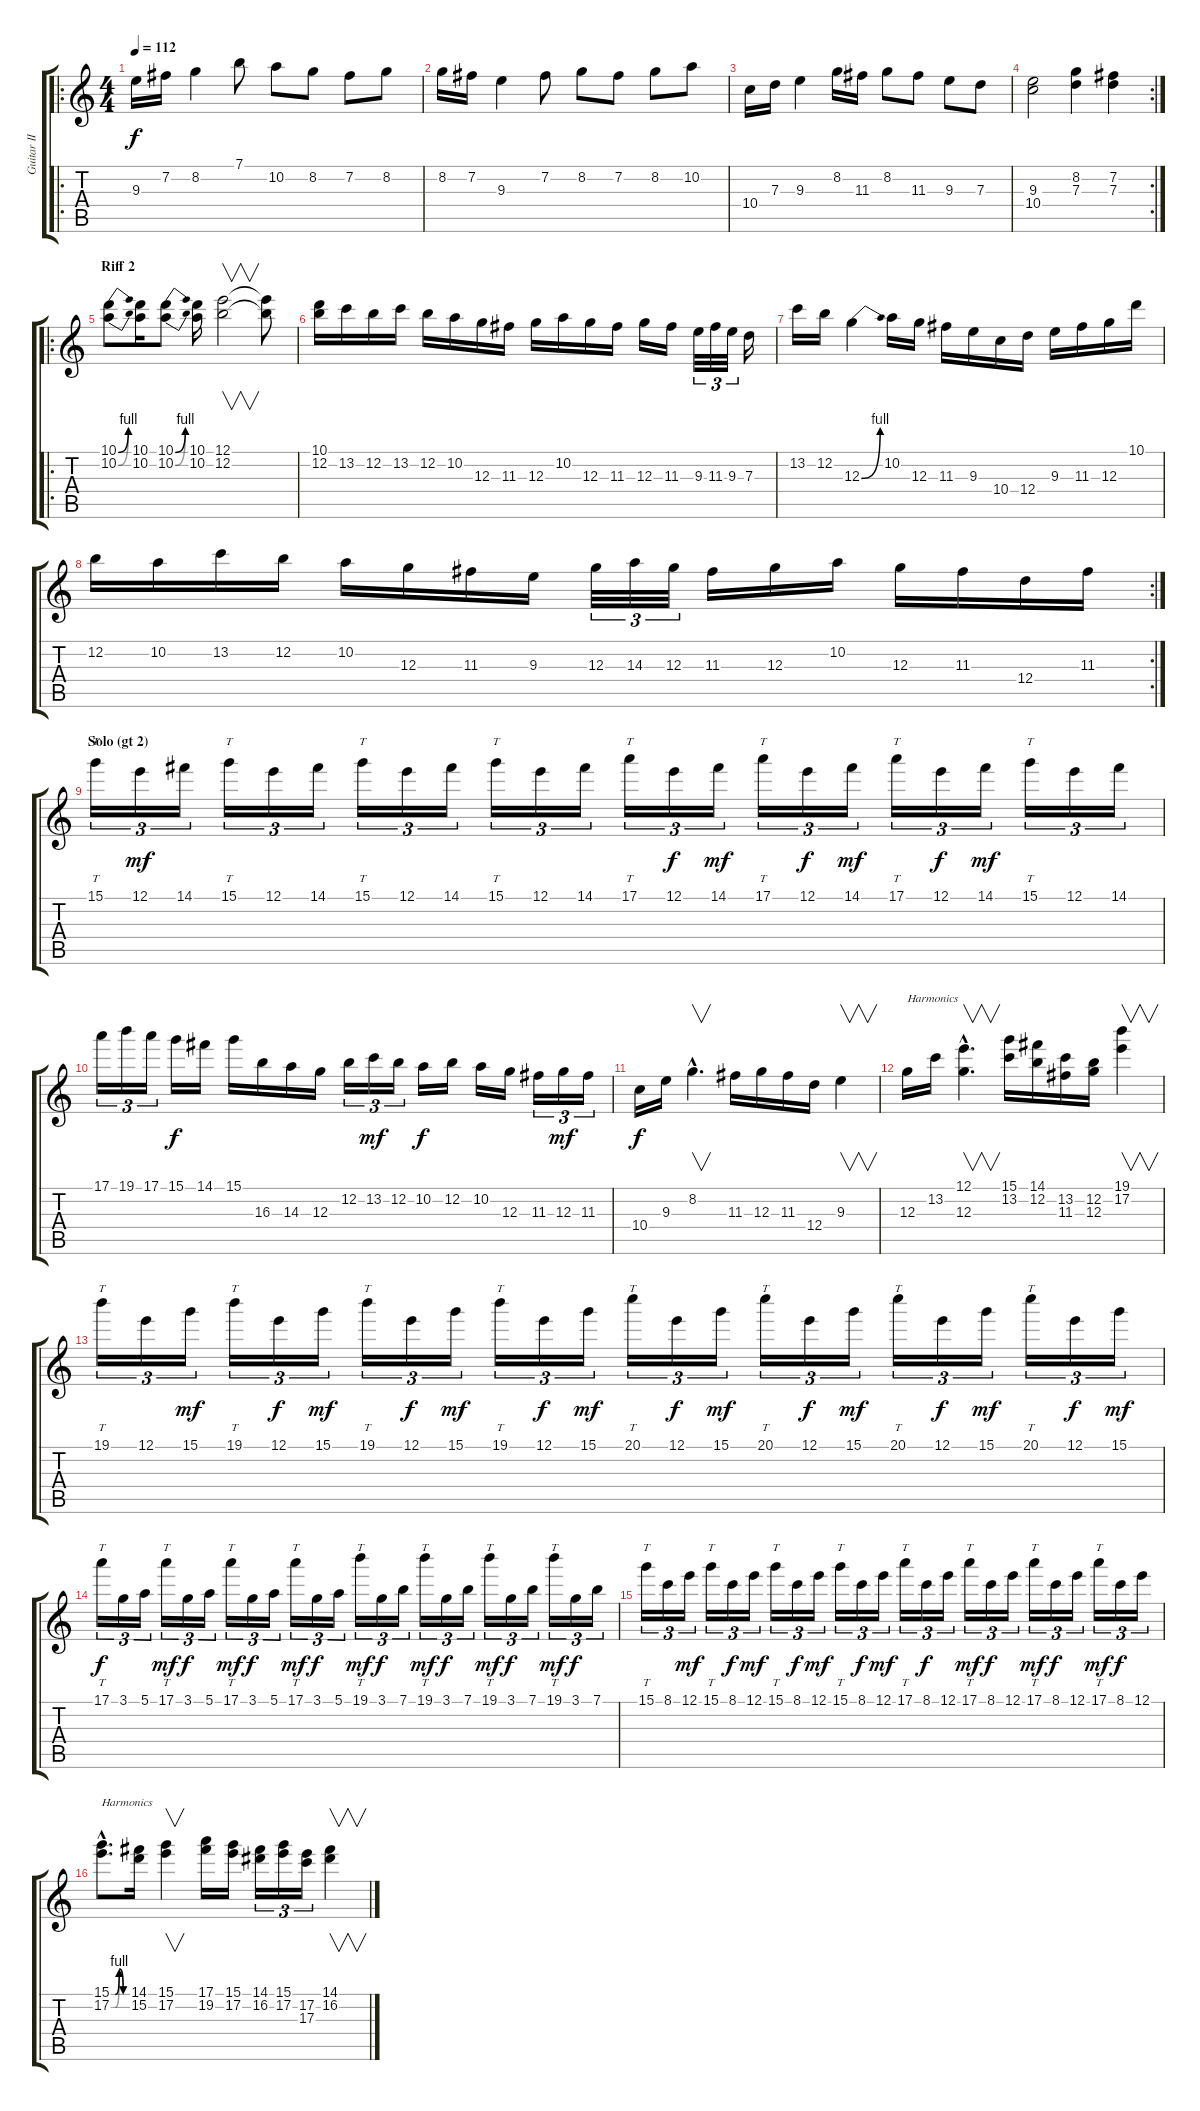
\track ("Guitar II" "Guitar II") {instrument distortionguitar}
\staff {score tabs}
\tuning (E4 B3 G3 D3 A2 E2) {hide}
\ro
\ts (4 4)
\tempo 112
\clef g2
\ks c
9.3.16{dy f} 7.2.16 8.2.4 7.1.8 10.2.8 8.2.8 7.2.8 8.2.8 |
8.2.16 7.2.16 9.3.4 7.2.8 8.2.8 7.2.8 8.2.8 10.2.8 |
10.4.16 7.3.16 9.3.4 8.2.16 11.3.16 8.2.8 11.3.8 9.3.8 7.3.8 |
\rc 2
(9.3 10.4).2 (8.2 7.3).4 (7.2 7.3).4 |
\ro
\section ("" "Riff 2")
(10.1{be (bend 0 0 60 4)} 10.2{be (bend 0 0 60 4)}).8 (10.1 10.2).16{balance 3} (10.1{be (bend 0 0 60 4)} 10.2{be (bend 0 0 60 4)}).8{balance 13} (10.1 10.2).16{balance 3} (12.1 12.2).2{v balance 13} (12.1{t} 12.2{t}).8 |
(10.1 12.2).16 13.2.16 12.2.16 13.2.16 12.2.16 10.2.16 12.3.16 11.3.16 12.3.16 10.2.16 12.3.16 11.3.16 12.3.16 11.3.16 9.3.32{tu (3 2)} 11.3.32{tu (3 2)} 9.3.32{tu (3 2)} 7.3.16 |
13.2.16 12.2.16 12.3{be (bend 0 0 60 4)}.4 10.2.16 12.3.16 11.3.16 9.3.16 10.4.16 12.4.16 9.3.16 11.3.16 12.3.16 10.1.16 |
\rc 2
12.2.16 10.2.16 13.2.16 12.2.16 10.2.16 12.3.16 11.3.16 9.3.16 12.3.32{tu (3 2)} 14.3.32{tu (3 2)} 12.3.32{tu (3 2)} 11.3.16 12.3.16 10.2.16 12.3.16 11.3.16 12.4.16 11.3.16 |
\section ("" "Solo (gt 2)")
15.1.16{tt tu (3 2) volume 14} 12.1.16{tu (3 2) dy mf} 14.1.16{tu (3 2)} 15.1.16{tt tu (3 2)} 12.1.16{tu (3 2)} 14.1.16{tu (3 2)} 15.1.16{tt tu (3 2)} 12.1.16{tu (3 2)} 14.1.16{tu (3 2)} 15.1.16{tt tu (3 2)} 12.1.16{tu (3 2)} 14.1.16{tu (3 2)} 17.1.16{tt tu (3 2)} 12.1.16{tu (3 2) dy f} 14.1.16{tu (3 2) dy mf} 17.1.16{tt tu (3 2)} 12.1.16{tu (3 2) dy f} 14.1.16{tu (3 2) dy mf} 17.1.16{tt tu (3 2)} 12.1.16{tu (3 2) dy f} 14.1.16{tu (3 2) dy mf} 15.1.16{tt tu (3 2)} 12.1.16{tu (3 2)} 14.1.16{tu (3 2)} |
17.1.16{tu (3 2)} 19.1.16{tu (3 2)} 17.1.16{tu (3 2)} 15.1.16{dy f} 14.1.16 15.1.16 16.3.16 14.3.16 12.3.16 12.2.16{tu (3 2)} 13.2.16{tu (3 2) dy mf} 12.2.16{tu (3 2)} 10.2.16{dy f} 12.2.16 10.2.16 12.3.16 11.3.16{tu (3 2)} 12.3.16{tu (3 2) dy mf} 11.3.16{tu (3 2)} |
10.4.16{dy f} 9.3.16 8.2{hac}.4{v d} 11.3.16 12.3.16 11.3.16 12.4.16 9.3.4{v} |
12.3.16{txt "Harmonics"} 13.2.16 (12.1{hac} 12.3{hac}).4{v d} (15.1 13.2).16 (14.1 12.2).16 (13.2 11.3).16 (12.2 12.3).16 (19.1 17.2).4{v} |
19.1.16{tt tu (3 2)} 12.1.16{tu (3 2)} 15.1.16{tu (3 2) dy mf} 19.1.16{tt tu (3 2)} 12.1.16{tu (3 2) dy f} 15.1.16{tu (3 2) dy mf} 19.1.16{tt tu (3 2)} 12.1.16{tu (3 2) dy f} 15.1.16{tu (3 2) dy mf} 19.1.16{tt tu (3 2)} 12.1.16{tu (3 2) dy f} 15.1.16{tu (3 2) dy mf} 20.1.16{tt tu (3 2)} 12.1.16{tu (3 2) dy f} 15.1.16{tu (3 2) dy mf} 20.1.16{tt tu (3 2)} 12.1.16{tu (3 2) dy f} 15.1.16{tu (3 2) dy mf} 20.1.16{tt tu (3 2)} 12.1.16{tu (3 2) dy f} 15.1.16{tu (3 2) dy mf} 20.1.16{tt tu (3 2)} 12.1.16{tu (3 2) dy f} 15.1.16{tu (3 2) dy mf} |
17.1.16{tt tu (3 2) dy f} 3.1.16{tu (3 2)} 5.1.16{tu (3 2)} 17.1.16{tt tu (3 2) dy mf} 3.1.16{tu (3 2) dy f} 5.1.16{tu (3 2)} 17.1.16{tt tu (3 2) dy mf} 3.1.16{tu (3 2) dy f} 5.1.16{tu (3 2)} 17.1.16{tt tu (3 2) dy mf} 3.1.16{tu (3 2) dy f} 5.1.16{tu (3 2)} 19.1.16{tt tu (3 2) dy mf} 3.1.16{tu (3 2) dy f} 7.1.16{tu (3 2)} 19.1.16{tt tu (3 2) dy mf} 3.1.16{tu (3 2) dy f} 7.1.16{tu (3 2)} 19.1.16{tt tu (3 2) dy mf} 3.1.16{tu (3 2) dy f} 7.1.16{tu (3 2)} 19.1.16{tt tu (3 2) dy mf} 3.1.16{tu (3 2) dy f} 7.1.16{tu (3 2)} |
15.1.16{tt tu (3 2)} 8.1.16{tu (3 2)} 12.1.16{tu (3 2) dy mf} 15.1.16{tt tu (3 2)} 8.1.16{tu (3 2) dy f} 12.1.16{tu (3 2) dy mf} 15.1.16{tt tu (3 2)} 8.1.16{tu (3 2) dy f} 12.1.16{tu (3 2) dy mf} 15.1.16{tt tu (3 2)} 8.1.16{tu (3 2) dy f} 12.1.16{tu (3 2) dy mf} 17.1.16{tt tu (3 2)} 8.1.16{tu (3 2) dy f} 12.1.16{tu (3 2)} 17.1.16{tt tu (3 2) dy mf} 8.1.16{tu (3 2) dy f} 12.1.16{tu (3 2)} 17.1.16{tt tu (3 2) dy mf} 8.1.16{tu (3 2) dy f} 12.1.16{tu (3 2)} 17.1.16{tt tu (3 2) dy mf} 8.1.16{tu (3 2) dy f} 12.1.16{tu (3 2)} |
(15.1{be (custom 0 0 15 0 30 4 45 0 60 0) hac} 17.2{be (custom 0 0 15 0 30 4 45 0 60 0) hac}).8{d txt "Harmonics"} (14.1 15.2).16 (15.1 17.2).4{v} (17.1 19.2).16 (15.1 17.2).16 (14.1 16.2).16{tu (3 2)} (15.1 17.2).16{tu (3 2)} (17.2 17.3).16{tu (3 2)} (14.1 16.2).4{v}
